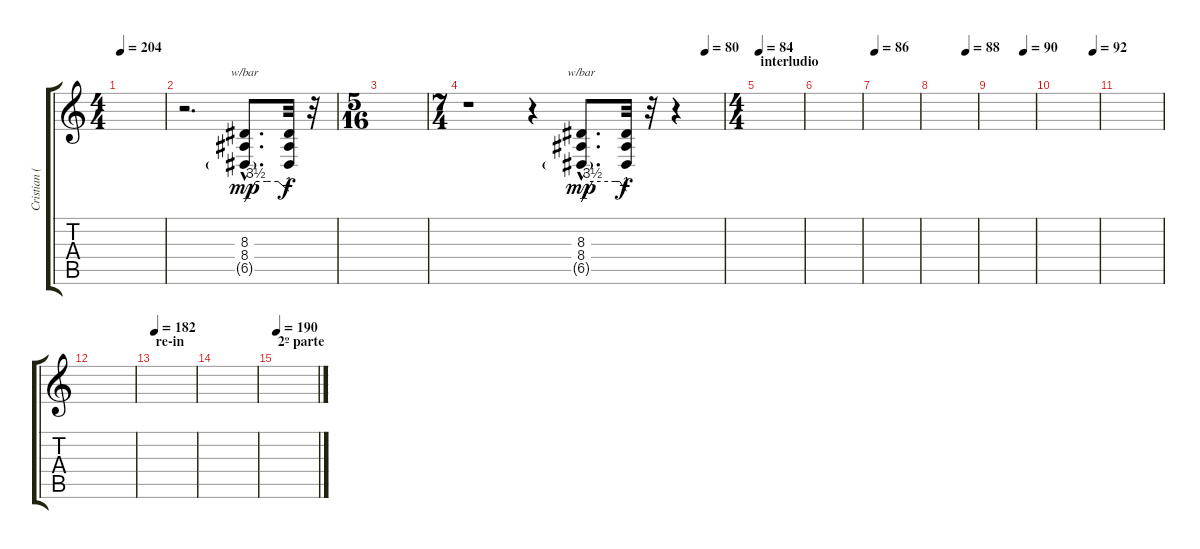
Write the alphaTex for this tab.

\track ("Cristian (voz)" "Cristian (") {instrument lead6voice}
\staff {score tabs}
\tuning (E4 B3 G3 D3 A2 E2) {hide}
\ts (4 4)
\tempo 204
\clef g2
\ks c
|
r.2{d} (8.3{hac} 8.4{hac} 6.5{g hac}).8{d tbe (custom default 0 0 15 14 30 14 45 14 60 4) dy mp} (8.3{t} 8.4{t} 6.5{t}).32{dy f} r.32 |
\ts (5 16)
|
\ts (7 4)
\tempo (80 0.9285714285714286)
r.1 r.4 (8.3{hac} 8.4{hac} 6.5{g hac}).8{d tbe (custom default 0 0 15 14 45 14 51 14 60 4) dy mp} (8.3{t} 8.4{t} 6.5{t}).32{dy f} r.32 r.4 |
\ts (4 4)
\section ("" "interludio")
\tempo 84
|
|
\tempo 86
|
\tempo (88 0.75)
|
\tempo (90 0.75)
|
\tempo (92 0.875)
|
|
|
\section ("" "re-in")
\tempo 182
|
|
\section ("" "2º parte")
\tempo 190
